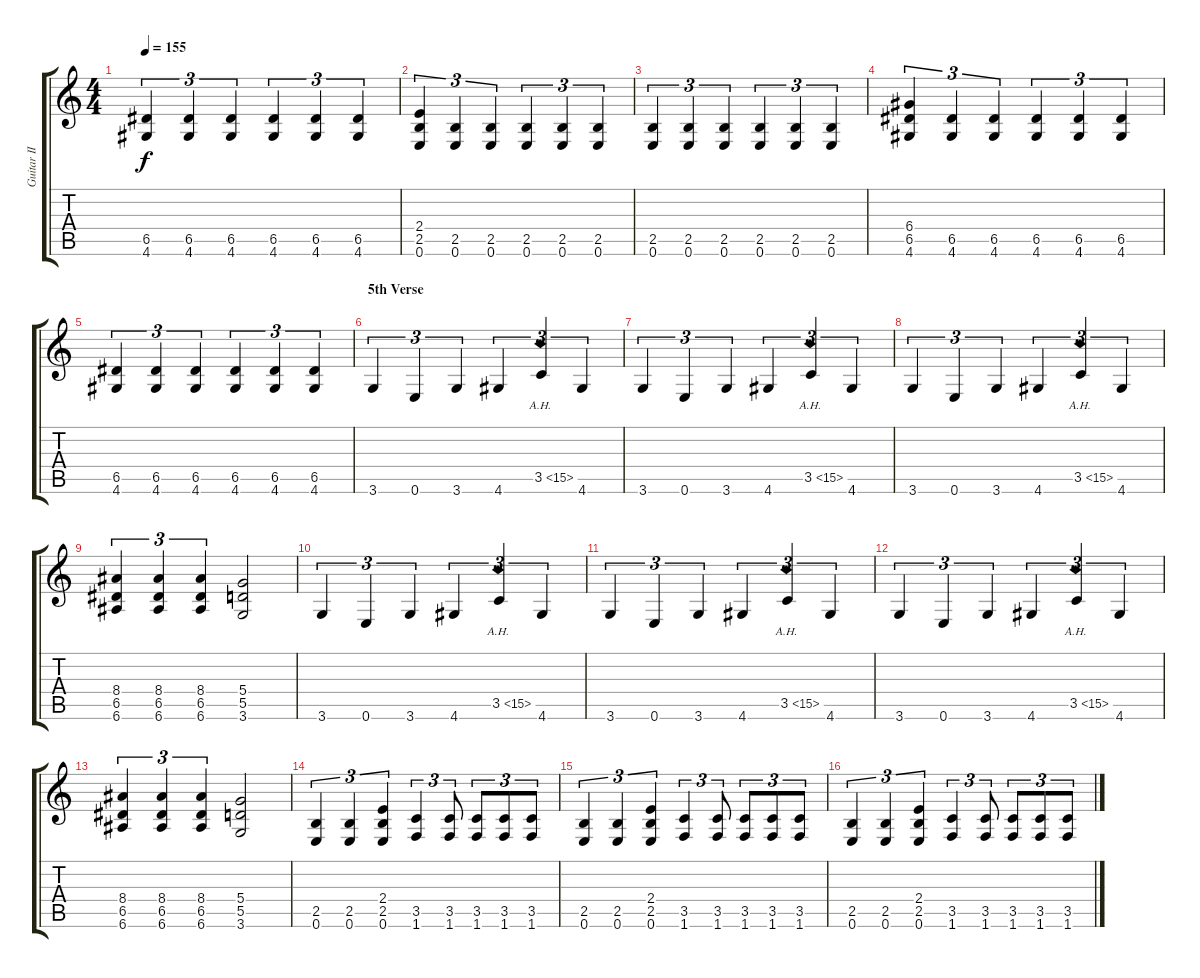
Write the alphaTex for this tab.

\track ("Guitar II" "Guitar II") {instrument distortionguitar}
\staff {score tabs}
\tuning (E4 B3 G3 D3 A2 E2) {hide}
\ts (4 4)
\tempo 155
\clef g2
\ks c
(6.5 4.6).4{tu (3 2) dy f} (6.5 4.6).4{tu (3 2)} (6.5 4.6).4{tu (3 2)} (6.5 4.6).4{tu (3 2)} (6.5 4.6).4{tu (3 2)} (6.5 4.6).4{tu (3 2)} |
(2.4 2.5 0.6).4{tu (3 2)} (2.5 0.6).4{tu (3 2)} (2.5 0.6).4{tu (3 2)} (2.5 0.6).4{tu (3 2)} (2.5 0.6).4{tu (3 2)} (2.5 0.6).4{tu (3 2)} |
(2.5 0.6).4{tu (3 2)} (2.5 0.6).4{tu (3 2)} (2.5 0.6).4{tu (3 2)} (2.5 0.6).4{tu (3 2)} (2.5 0.6).4{tu (3 2)} (2.5 0.6).4{tu (3 2)} |
(6.4 6.5 4.6).4{tu (3 2)} (6.5 4.6).4{tu (3 2)} (6.5 4.6).4{tu (3 2)} (6.5 4.6).4{tu (3 2)} (6.5 4.6).4{tu (3 2)} (6.5 4.6).4{tu (3 2)} |
(6.5 4.6).4{tu (3 2)} (6.5 4.6).4{tu (3 2)} (6.5 4.6).4{tu (3 2)} (6.5 4.6).4{tu (3 2)} (6.5 4.6).4{tu (3 2)} (6.5 4.6).4{tu (3 2)} |
\section ("" "5th Verse")
3.6.4{tu (3 2)} 0.6.4{tu (3 2)} 3.6.4{tu (3 2)} 4.6.4{tu (3 2)} 3.5{ah 12}.4{tu (3 2)} 4.6.4{tu (3 2)} |
3.6.4{tu (3 2)} 0.6.4{tu (3 2)} 3.6.4{tu (3 2)} 4.6.4{tu (3 2)} 3.5{ah 12}.4{tu (3 2)} 4.6.4{tu (3 2)} |
3.6.4{tu (3 2)} 0.6.4{tu (3 2)} 3.6.4{tu (3 2)} 4.6.4{tu (3 2)} 3.5{ah 12}.4{tu (3 2)} 4.6.4{tu (3 2)} |
(8.4 6.5 6.6).4{tu (3 2)} (8.4 6.5 6.6).4{tu (3 2)} (8.4 6.5 6.6).4{tu (3 2)} (5.4 5.5 3.6).2 |
3.6.4{tu (3 2)} 0.6.4{tu (3 2)} 3.6.4{tu (3 2)} 4.6.4{tu (3 2)} 3.5{ah 12}.4{tu (3 2)} 4.6.4{tu (3 2)} |
3.6.4{tu (3 2)} 0.6.4{tu (3 2)} 3.6.4{tu (3 2)} 4.6.4{tu (3 2)} 3.5{ah 12}.4{tu (3 2)} 4.6.4{tu (3 2)} |
3.6.4{tu (3 2)} 0.6.4{tu (3 2)} 3.6.4{tu (3 2)} 4.6.4{tu (3 2)} 3.5{ah 12}.4{tu (3 2)} 4.6.4{tu (3 2)} |
(8.4 6.5 6.6).4{tu (3 2)} (8.4 6.5 6.6).4{tu (3 2)} (8.4 6.5 6.6).4{tu (3 2)} (5.4 5.5 3.6).2 |
(2.5 0.6).4{tu (3 2)} (2.5 0.6).4{tu (3 2)} (2.4 2.5 0.6).4{tu (3 2)} (3.5 1.6).4{tu (3 2)} (3.5 1.6).8{tu (3 2)} (3.5 1.6).8{tu (3 2)} (3.5 1.6).8{tu (3 2)} (3.5 1.6).8{tu (3 2)} |
(2.5 0.6).4{tu (3 2)} (2.5 0.6).4{tu (3 2)} (2.4 2.5 0.6).4{tu (3 2)} (3.5 1.6).4{tu (3 2)} (3.5 1.6).8{tu (3 2)} (3.5 1.6).8{tu (3 2)} (3.5 1.6).8{tu (3 2)} (3.5 1.6).8{tu (3 2)} |
(2.5 0.6).4{tu (3 2)} (2.5 0.6).4{tu (3 2)} (2.4 2.5 0.6).4{tu (3 2)} (3.5 1.6).4{tu (3 2)} (3.5 1.6).8{tu (3 2)} (3.5 1.6).8{tu (3 2)} (3.5 1.6).8{tu (3 2)} (3.5 1.6).8{tu (3 2)}
